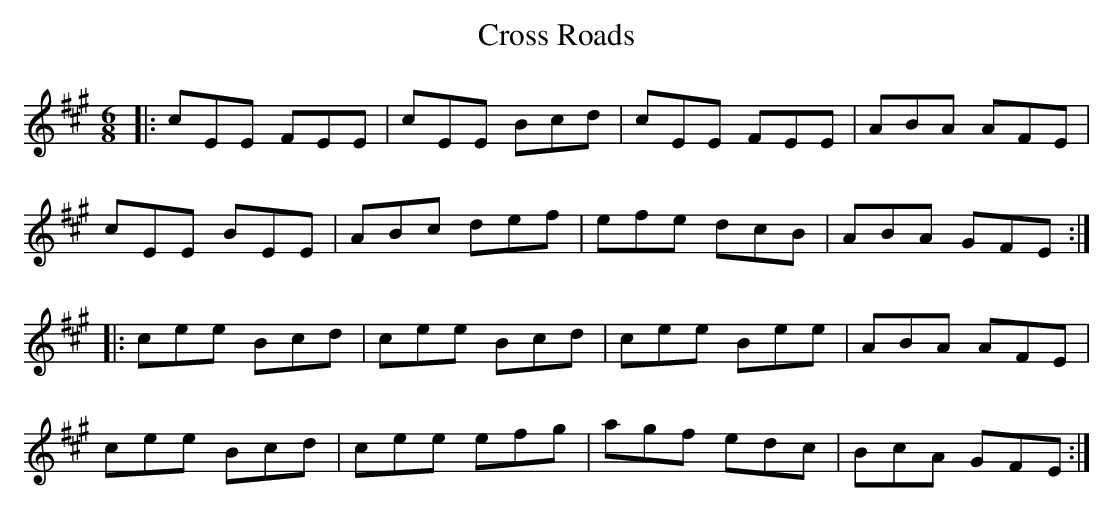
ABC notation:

X:1
T:Cross Roads
M:6/8
L:1/8
K:A
|:cEE FEE|cEE Bcd|cEE FEE|ABA AFE|
cEE BEE|ABc def|efe dcB|ABA GFE:|
|:cee Bcd|cee Bcd|cee Bee|ABA AFE|
cee Bcd|cee efg|agf edc|BcA GFE:|
